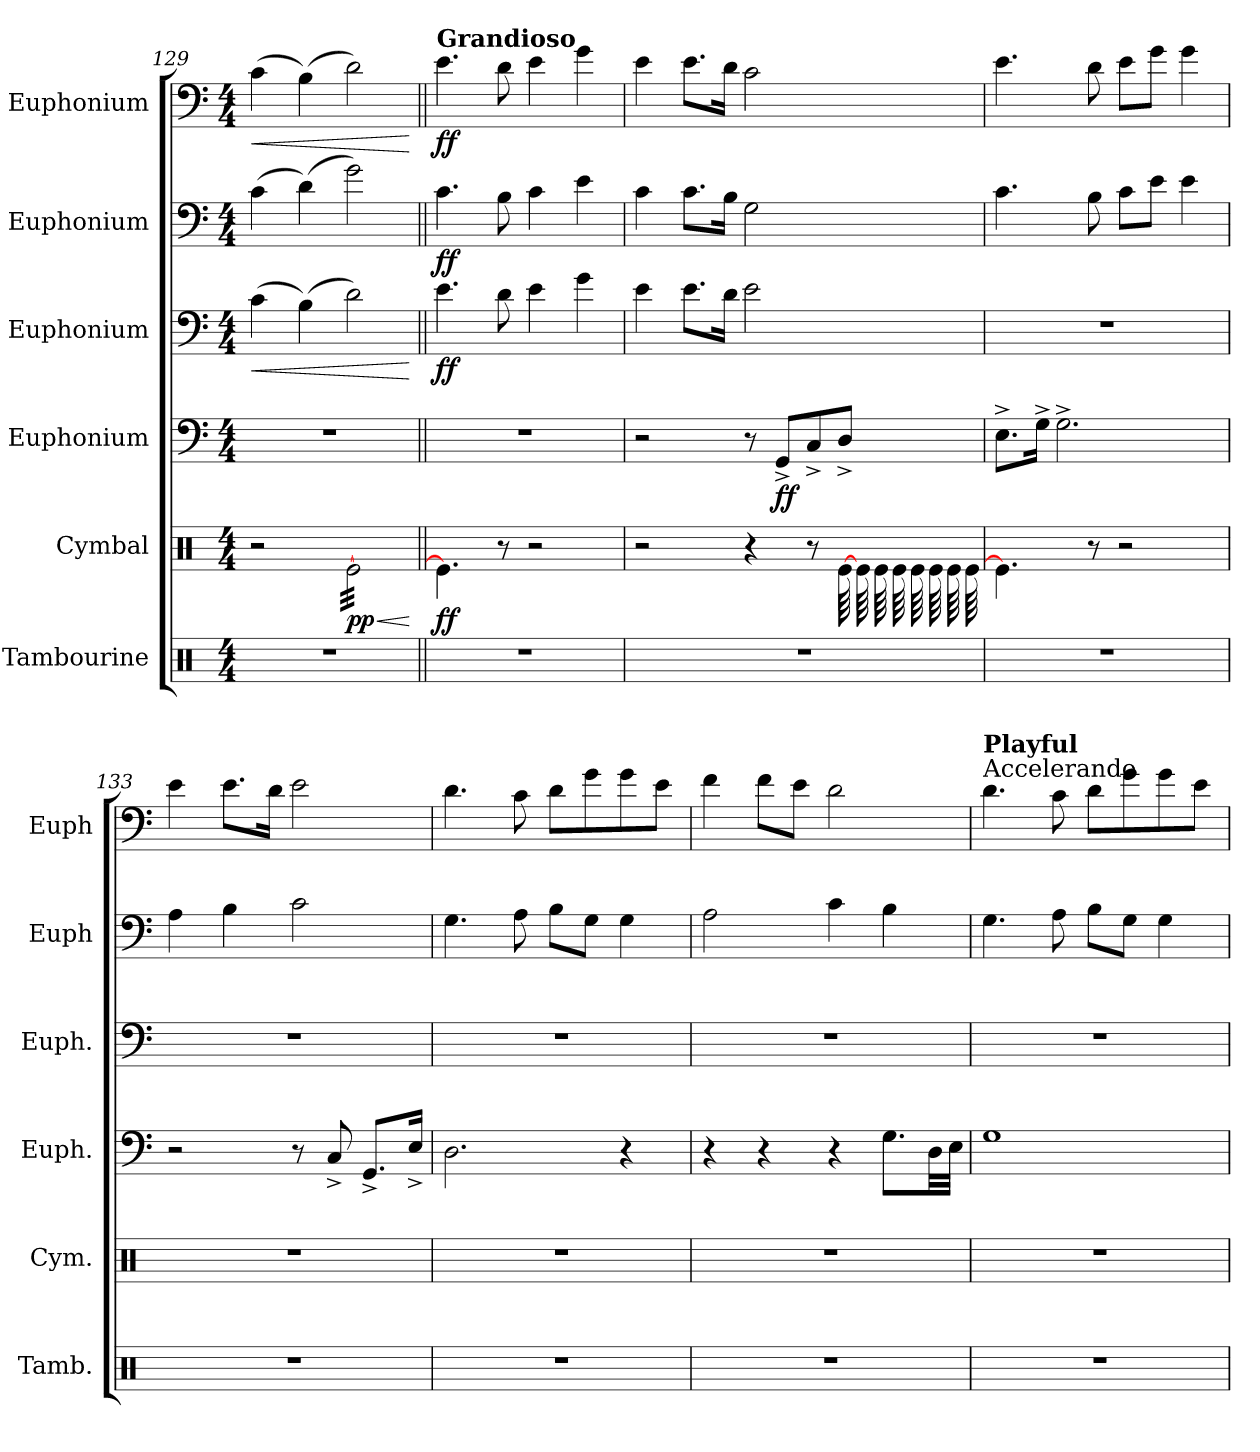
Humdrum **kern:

**kern	**kern	**dynam	**kern	**dynam	**kern	**dynam	**kern	**dynam	**kern	**dynam
*part6	*part5	*part5	*part4	*part4	*part3	*part3	*part2	*part2	*part1	*part1
*staff6	*staff5	*staff5	*staff4	*staff4	*staff3	*staff3	*staff2	*staff2	*staff1	*staff1
*I"Tambourine	*I"Cymbal	*	*I"Euphonium	*	*I"Euphonium	*	*I"Euphonium	*	*I"Euphonium	*
*I'Tamb.	*I'Cym.	*	*I'Euph.	*	*I'Euph.	*	*I'Euph	*	*I'Euph	*
*clefX	*clefX	*	*clefF4	*	*clefF4	*	*clefF4	*	*clefF4	*
*k[]	*k[]	*	*k[]	*	*k[]	*	*k[]	*	*k[]	*
*M4/4	*M4/4	*	*M4/4	*	*M4/4	*	*M4/4	*	*M4/4	*
=129	=129	=129	=129	=129	=129	=129	=129	=129	=129	=129
!	!	!	!	!	!	!LO:HP:b	!	!	!	!LO:HP:b
1r	2r	.	1r	.	(>4c\	<	(>4c\	.	(>4c\	<
.	.	.	.	.	(>4B\)	.	(>4d\)	.	(>4B\)	.
!	!	!LO:HP:b	!	!	!	!	!	!	!	!
!	!	!LO:DY:n=1:b	!	!	!	!	!	!	!	!
*	*tremolo	*	*	*	*	*	*	*	*	*
.	[32Re\LLL	< pp	.	.	2d\)	.	2g\)	.	2d\)	.
.	32Re\	.	.	.	.	.	.	.	.	.
.	32Re\	.	.	.	.	.	.	.	.	.
.	32Re\	.	.	.	.	.	.	.	.	.
.	32Re\	.	.	.	.	.	.	.	.	.
.	32Re\	.	.	.	.	.	.	.	.	.
.	32Re\	.	.	.	.	.	.	.	.	.
.	32Re\	.	.	.	.	.	.	.	.	.
.	32Re\	.	.	.	.	.	.	.	.	.
.	32Re\	.	.	.	.	.	.	.	.	.
.	32Re\	.	.	.	.	.	.	.	.	.
.	32Re\	.	.	.	.	.	.	.	.	.
.	32Re\	.	.	.	.	.	.	.	.	.
.	32Re\	.	.	.	.	.	.	.	.	.
.	32Re\	.	.	.	.	.	.	.	.	.
.	32Re\JJJ	.	.	.	.	.	.	.	.	.
*	*Xtremolo	*	*	*	*	*	*	*	*	*
.	.	[	.	.	.	[	.	.	.	[
!!LO:PB:g=z
=130||	=130||	=130||	=130||	=130||	=130||	=130||	=130||	=130||	=130||	=130||
!!LO:REH:place=s1:a:B:fs=14:t=H
*	*	*	*	*	*	*	*	*	*MM82	*
!	!	!	!	!	!	!	!	!	!LO:TX:a:B:t=Grandioso	!
!	!	!LO:DY:b	!	!	!	!LO:DY:b	!	!LO:DY:b	!	!LO:DY:b
1r	4.Re\]	ff	1r	.	4.e\	ff	4.c\	ff	4.e\	ff
.	8r	.	.	.	8d\	.	8B\	.	8d\	.
.	2r	.	.	.	4e\	.	4c\	.	4e\	.
.	.	.	.	.	4g\	.	4e\	.	4g\	.
=131	=131	=131	=131	=131	=131	=131	=131	=131	=131	=131
1r	2r	.	2r	.	4e\	.	4c\	.	4e\	.
.	.	.	.	.	8.e\L	.	8.c\L	.	8.e\L	.
.	.	.	.	.	16d\Jk	.	16B\Jk	.	16d\Jk	.
.	4r	.	8r	.	2e\	.	2G\	.	2c\	.
!	!	!	!	!LO:DY:b	!	!	!	!	!	!
.	.	.	8GG^/L	ff	.	.	.	.	.	.
.	8r	.	8C^/	.	.	.	.	.	.	.
*	*tremolo	*	*	*	*	*	*	*	*	*
.	[64Re\	.	8D^/J	.	.	.	.	.	.	.
.	64Re\	.	.	.	.	.	.	.	.	.
.	64Re\	.	.	.	.	.	.	.	.	.
.	64Re\	.	.	.	.	.	.	.	.	.
.	64Re\	.	.	.	.	.	.	.	.	.
.	64Re\	.	.	.	.	.	.	.	.	.
.	64Re\	.	.	.	.	.	.	.	.	.
.	64Re\	.	.	.	.	.	.	.	.	.
*	*Xtremolo	*	*	*	*	*	*	*	*	*
=132	=132	=132	=132	=132	=132	=132	=132	=132	=132	=132
1r	4.Re\]	.	8.E^\L	.	1r	.	4.c\	.	4.e\	.
.	.	.	16G^\Jk	.	.	.	.	.	.	.
.	.	.	2.G^\	.	.	.	.	.	.	.
.	8r	.	.	.	.	.	8B\	.	8d\	.
.	2r	.	.	.	.	.	8c\L	.	8e\L	.
.	.	.	.	.	.	.	8e\J	.	8g\J	.
.	.	.	.	.	.	.	4e\	.	4g\	.
=133	=133	=133	=133	=133	=133	=133	=133	=133	=133	=133
1r	1r	.	2r	.	1r	.	4A\	.	4e\	.
.	.	.	.	.	.	.	4B\	.	8.e\L	.
.	.	.	.	.	.	.	.	.	16d\Jk	.
.	.	.	8r	.	.	.	2c\	.	2e\	.
.	.	.	8C^/	.	.	.	.	.	.	.
.	.	.	8.GG^/L	.	.	.	.	.	.	.
.	.	.	16E^/Jk	.	.	.	.	.	.	.
=134	=134	=134	=134	=134	=134	=134	=134	=134	=134	=134
1r	1r	.	2.D\	.	1r	.	4.G\	.	4.d\	.
.	.	.	.	.	.	.	8A\	.	8c\	.
.	.	.	.	.	.	.	8B\L	.	8d\L	.
.	.	.	.	.	.	.	8G\J	.	8g\	.
.	.	.	4r	.	.	.	4G\	.	8g\	.
.	.	.	.	.	.	.	.	.	8e\J	.
!!LO:LB:g=z
=135	=135	=135	=135	=135	=135	=135	=135	=135	=135	=135
1r	1r	.	4r	.	1r	.	2A\	.	4f\	.
.	.	.	4r	.	.	.	.	.	8f\L	.
.	.	.	.	.	.	.	.	.	8e\J	.
.	.	.	4r	.	.	.	4c\	.	2d\	.
.	.	.	8.G\L	.	.	.	4B\	.	.	.
.	.	.	32D\LL	.	.	.	.	.	.	.
.	.	.	32E\JJJ	.	.	.	.	.	.	.
=136	=136	=136	=136	=136	=136	=136	=136	=136	=136	=136
*	*	*	*	*	*	*	*	*	*MM90	*
!	!	!	!	!	!	!	!	!	!LO:TX:t=Accelerando	!
!	!	!	!	!	!	!	!	!	!LO:TX:a:B:t=Playful	!
1r	1r	.	1G	.	1r	.	4.G\	.	4.d\	.
.	.	.	.	.	.	.	8A\	.	8c\	.
.	.	.	.	.	.	.	8B\L	.	8d\L	.
.	.	.	.	.	.	.	8G\J	.	8g\	.
.	.	.	.	.	.	.	4G\	.	8g\	.
.	.	.	.	.	.	.	.	.	8e\J	.
=	=	=	=	=	=	=	=	=	=	=
*-	*-	*-	*-	*-	*-	*-	*-	*-	*-	*-
